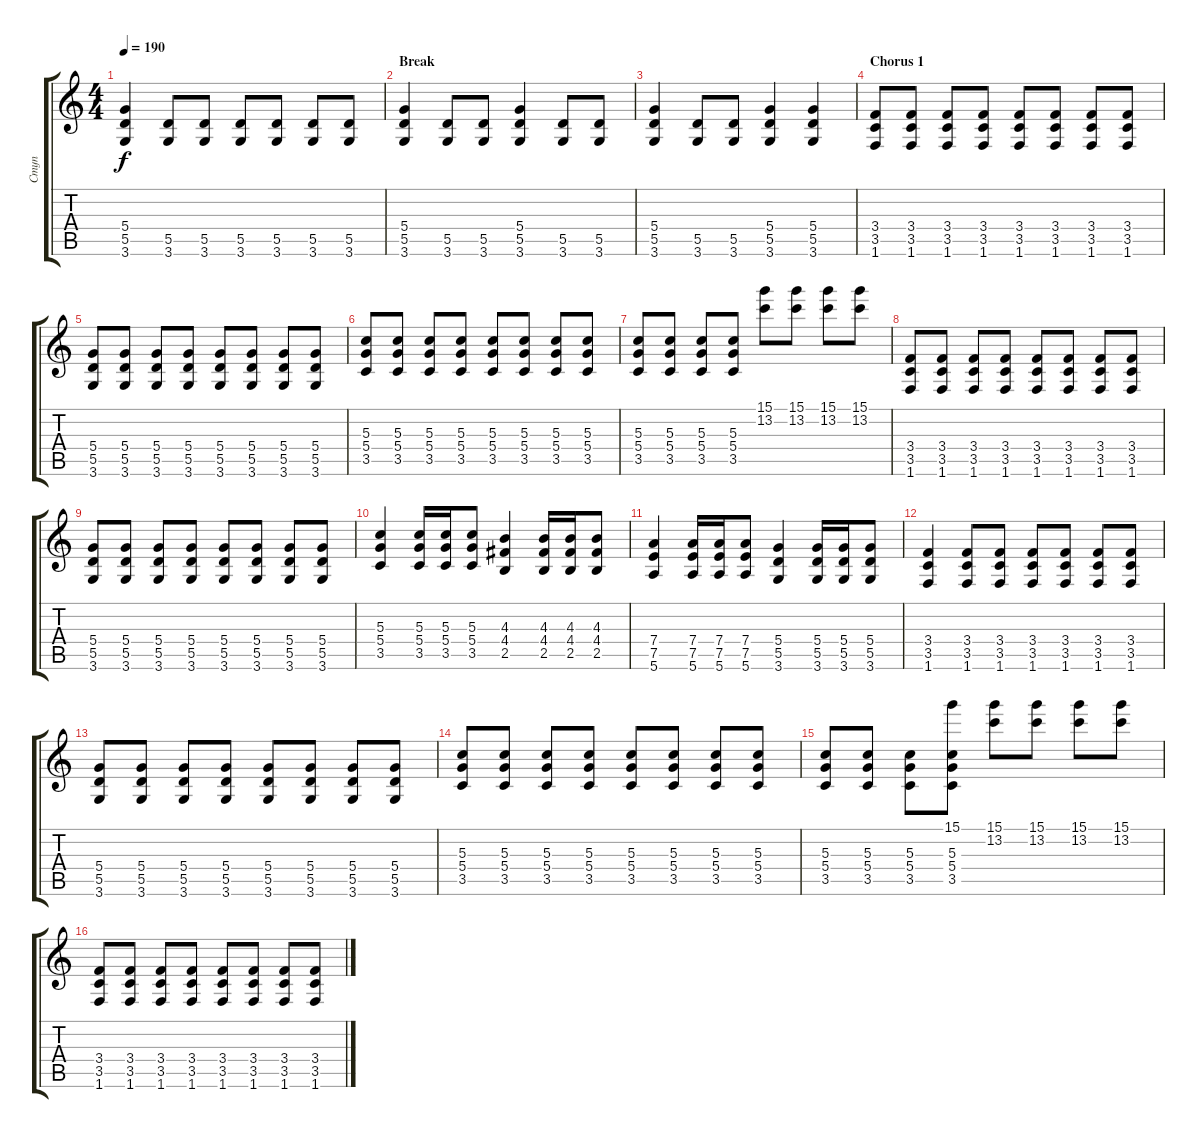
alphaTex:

\track ("Ступ" "Ступ") {instrument distortionguitar}
\staff {score tabs}
\tuning (E4 B3 G3 D3 A2 E2) {hide}
\ts (4 4)
\tempo 190
\clef g2
\ks c
(5.4 5.5 3.6).4{dy f} (5.5 3.6).8 (5.5 3.6).8 (5.5 3.6).8 (5.5 3.6).8 (5.5 3.6).8 (5.5 3.6).8 |
\section ("" "Break")
(5.4 5.5 3.6).4 (5.5 3.6).8 (5.5 3.6).8 (5.4 5.5 3.6).4 (5.5 3.6).8 (5.5 3.6).8 |
(5.4 5.5 3.6).4 (5.5 3.6).8 (5.5 3.6).8 (5.4 5.5 3.6).4 (5.4 5.5 3.6).4 |
\section ("" "Chorus 1")
(3.4 3.5 1.6).8 (3.4 3.5 1.6).8 (3.4 3.5 1.6).8 (3.4 3.5 1.6).8 (3.4 3.5 1.6).8 (3.4 3.5 1.6).8 (3.4 3.5 1.6).8 (3.4 3.5 1.6).8 |
(5.4 5.5 3.6).8 (5.4 5.5 3.6).8 (5.4 5.5 3.6).8 (5.4 5.5 3.6).8 (5.4 5.5 3.6).8 (5.4 5.5 3.6).8 (5.4 5.5 3.6).8 (5.4 5.5 3.6).8 |
(5.3 5.4 3.5).8 (5.3 5.4 3.5).8 (5.3 5.4 3.5).8 (5.3 5.4 3.5).8 (5.3 5.4 3.5).8 (5.3 5.4 3.5).8 (5.3 5.4 3.5).8 (5.3 5.4 3.5).8 |
(5.3 5.4 3.5).8 (5.3 5.4 3.5).8 (5.3 5.4 3.5).8 (5.3 5.4 3.5).8 (15.1 13.2).8 (15.1 13.2).8 (15.1 13.2).8 (15.1 13.2).8 |
(3.4 3.5 1.6).8 (3.4 3.5 1.6).8 (3.4 3.5 1.6).8 (3.4 3.5 1.6).8 (3.4 3.5 1.6).8 (3.4 3.5 1.6).8 (3.4 3.5 1.6).8 (3.4 3.5 1.6).8 |
(5.4 5.5 3.6).8 (5.4 5.5 3.6).8 (5.4 5.5 3.6).8 (5.4 5.5 3.6).8 (5.4 5.5 3.6).8 (5.4 5.5 3.6).8 (5.4 5.5 3.6).8 (5.4 5.5 3.6).8 |
(5.3 5.4 3.5).4 (5.3 5.4 3.5).16 (5.3 5.4 3.5).16 (5.3 5.4 3.5).8 (4.3 4.4 2.5).4 (4.3 4.4 2.5).16 (4.3 4.4 2.5).16 (4.3 4.4 2.5).8 |
(7.4 7.5 5.6).4 (7.4 7.5 5.6).16 (7.4 7.5 5.6).16 (7.4 7.5 5.6).8 (5.4 5.5 3.6).4 (5.4 5.5 3.6).16 (5.4 5.5 3.6).16 (5.4 5.5 3.6).8 |
(3.4 3.5 1.6).4 (3.4 3.5 1.6).8 (3.4 3.5 1.6).8 (3.4 3.5 1.6).8 (3.4 3.5 1.6).8 (3.4 3.5 1.6).8 (3.4 3.5 1.6).8 |
(5.4 5.5 3.6).8 (5.4 5.5 3.6).8 (5.4 5.5 3.6).8 (5.4 5.5 3.6).8 (5.4 5.5 3.6).8 (5.4 5.5 3.6).8 (5.4 5.5 3.6).8 (5.4 5.5 3.6).8 |
(5.3 5.4 3.5).8 (5.3 5.4 3.5).8 (5.3 5.4 3.5).8 (5.3 5.4 3.5).8 (5.3 5.4 3.5).8 (5.3 5.4 3.5).8 (5.3 5.4 3.5).8 (5.3 5.4 3.5).8 |
(5.3 5.4 3.5).8 (5.3 5.4 3.5).8 (5.3 5.4 3.5).8 (15.1 5.3 5.4 3.5).8 (15.1 13.2).8 (15.1 13.2).8 (15.1 13.2).8 (15.1 13.2).8 |
(3.4 3.5 1.6).8 (3.4 3.5 1.6).8 (3.4 3.5 1.6).8 (3.4 3.5 1.6).8 (3.4 3.5 1.6).8 (3.4 3.5 1.6).8 (3.4 3.5 1.6).8 (3.4 3.5 1.6).8
